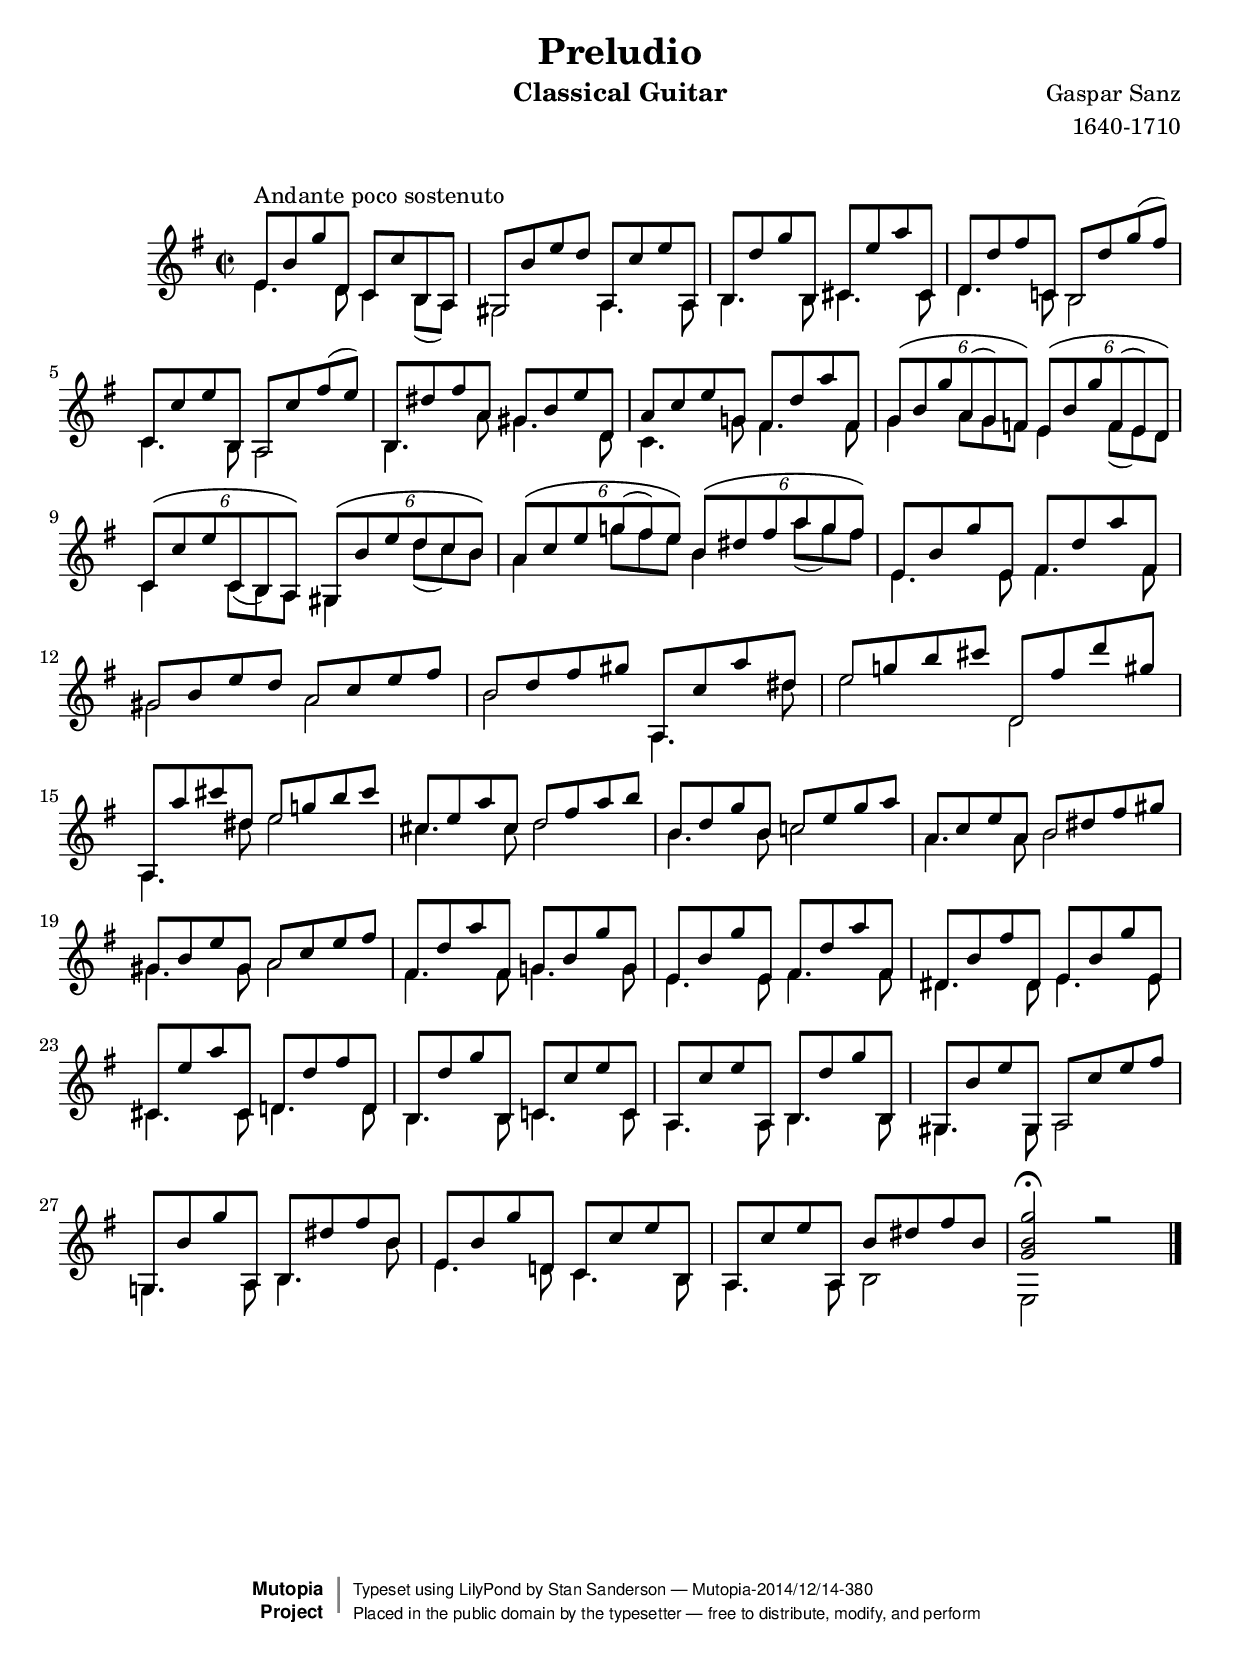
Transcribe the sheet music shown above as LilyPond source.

\version "2.18.2"
\include "english.ly"

\header {
  instrument = "Classical Guitar"
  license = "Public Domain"
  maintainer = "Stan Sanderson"
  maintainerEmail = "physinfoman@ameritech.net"
  title = "Preludio"
  composer = "Gaspar Sanz"
  opus = "1640-1710"
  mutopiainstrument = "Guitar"
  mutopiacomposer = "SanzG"
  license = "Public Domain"

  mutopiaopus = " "
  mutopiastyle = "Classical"
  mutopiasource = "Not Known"

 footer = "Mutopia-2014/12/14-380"
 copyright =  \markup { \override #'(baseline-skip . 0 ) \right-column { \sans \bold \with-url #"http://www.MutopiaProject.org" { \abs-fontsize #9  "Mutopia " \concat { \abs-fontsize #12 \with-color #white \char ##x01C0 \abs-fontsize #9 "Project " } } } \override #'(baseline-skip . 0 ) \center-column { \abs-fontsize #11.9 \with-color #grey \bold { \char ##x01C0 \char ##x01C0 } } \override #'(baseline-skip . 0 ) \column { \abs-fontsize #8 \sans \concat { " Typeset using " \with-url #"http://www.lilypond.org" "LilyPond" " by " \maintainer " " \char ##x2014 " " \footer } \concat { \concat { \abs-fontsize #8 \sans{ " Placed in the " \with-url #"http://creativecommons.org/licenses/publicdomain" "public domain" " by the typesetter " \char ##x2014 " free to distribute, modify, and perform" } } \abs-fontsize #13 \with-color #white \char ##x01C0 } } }
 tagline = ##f
}

\paper {
  top-margin = 8\mm
  top-markup-spacing.basic-distance = #6
  markup-system-spacing #'padding = #5
  markup-markup-spacing #'padding = #1.2
  last-bottom-spacing.basic-distance = #12
  top-system-spacing.basic-distance = #12
  bottom-margin = 10\mm
}

global =  {
  \time 2/2
  \key g\major
  \clef treble
  \mergeDifferentlyHeadedOn
  \mergeDifferentlyDottedOn
}

up =  \relative c' {
  e8^\markup{"Andante poco sostenuto"} b' g' d, c8 c' b, a
  gs8 b' e d a,8 c' e a,,
  b8 d' g b,, cs e' a cs,,
  d8 d' fs c,! b d' g( fs)
  c,8 c' e b, a c' fs( e)
  b,8 ds' fs a, gs b e d,
  a'8 c e g,! fs d' a' fs,
  \tuplet 6/4 2 {
    g8\( b g' a,( g) f!\) e\( b' g' f,( e) d\)
    c8\( c' e \slurDown c,( b) a\) \slurUp gs\( b' e d c b\)
    a8\( c e g!( fs) e]\) b\( ds fs a g fs\)
  }
  e, b' g' e, fs d' a' fs,

  gs b e d a c e fs
  b, d fs gs a,, c' a' ds,
  e g! b cs d,, fs' d' gs,

  a,, a'' cs ds, e g! b cs
  cs, e a cs, d fs a b
  b, d g b, c! e g a
  a, c e a, b ds fs gs

  gs, b e gs, a c e fs
  fs, d' a' fs, g! b g' g,
  e b' g' e, fs d' a' fs,
  ds b' fs' ds, e b' g' e,

  cs e' a cs,, d! d' fs d,
  b d' g b,, c! c' e c,
  a c' e a,, b d' g b,,
  gs b' e gs,, a c' e fs

  g,,! b' g' a,, b ds' fs b,
  e, b' g' d,! c c' e b,
  a c' e a,, b' ds fs b,
  <g b g'>2^\fermata r2
}

down =  \relative c' {
  e4. d8 c4 b8( a)
  gs2 a4. a8
  b4. b8 cs4. cs8
  d4. c8 b2 \break
  c4. b8 a2
  b4. a'8 gs4. d8
  c4. g'8 fs4. fs8
  \override TupletBracket.transparent =##t
  \omit TupletNumber
  \tuplet 6/4 2 {
    g4 s8 a8 g f e4 s8 f8( e) d \break
    c4 s8 c8 b a gs4 s8 d''8( c) b
    a4 s8 g'8 fs e b4 s8 a'8( g) fs
  }
  e,4. e8 fs4. fs8 \break
  gs2 a
  b2 a,4. ds'8
  e2 d, \break
  a4. ds'8 e2
  cs4. cs8 d2
  b4. b8 c2
  a4. a8 b2 \break
  gs4. gs8 a2
  fs4. fs8 g4. g8
  e4. e8 fs4. fs8
  ds4. ds8 e4. e8 \break
  cs4. cs8 d4. d8
  b4. b8 c4. c8
  a4. a8 b4. b8
  gs4. gs8 a2 \break
  g4. a8 b4. b'8
  e,4. d8 c4. b8
  a4. a8 b2
  e,2 s2 \bar "|."
}

\score {
  {
    \global
    \context Staff <<
      \new Voice { \voiceOne \up }
      \new Voice { \voiceTwo \down }
    >>

    \set Staff.midiInstrument = "acoustic guitar (nylon)"
  }
  \layout { }

  \midi {
    \tempo 2 = 60
  }

}
